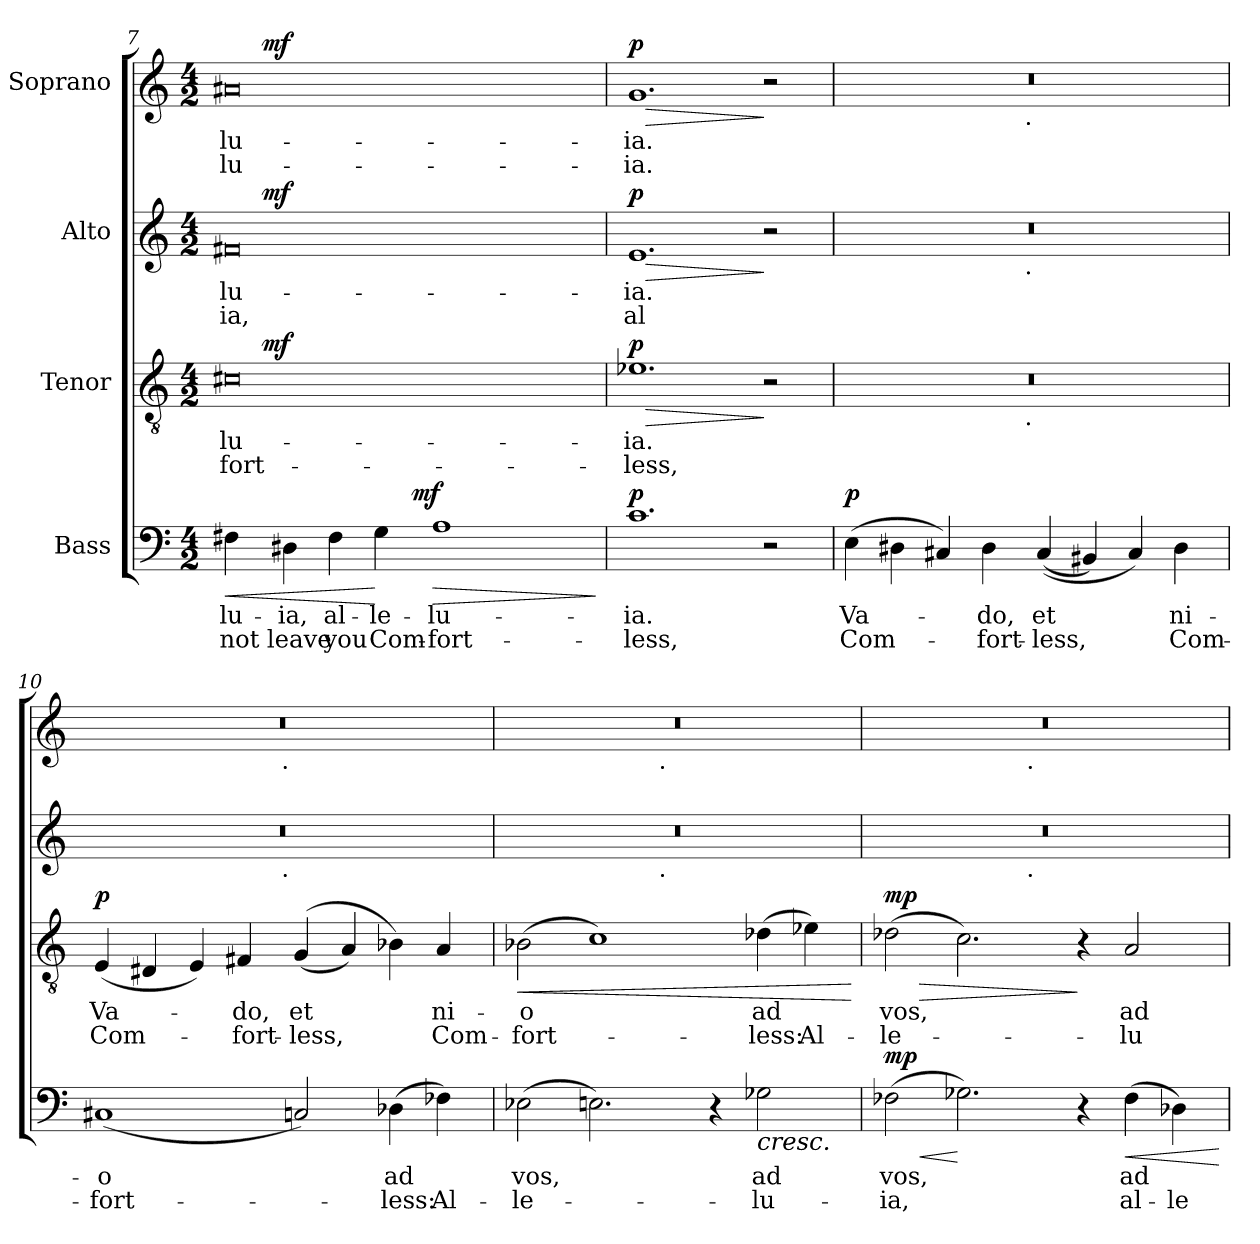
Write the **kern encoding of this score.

**kern	**text	**text	**dynam	**kern	**text	**text	**dynam	**kern	**text	**text	**dynam	**kern	**text	**text	**dynam
*part4	*part4	*part4	*part4	*part3	*part3	*part3	*part3	*part2	*part2	*part2	*part2	*part1	*part1	*part1	*part1
*staff4	*staff4	*staff4	*staff4	*staff3	*staff3	*staff3	*staff3	*staff2	*staff2	*staff2	*staff2	*staff1	*staff1	*staff1	*staff1
*I"Bass	*	*	*	*I"Tenor	*	*	*	*I"Alto	*	*	*	*I"Soprano	*	*	*
*clefF4	*	*	*	*clefGv2	*	*	*	*clefG2	*	*	*	*clefG2	*	*	*
*k[]	*	*	*	*k[]	*	*	*	*k[]	*	*	*	*k[]	*	*	*
*C:	*	*	*	*C:	*	*	*	*C:	*	*	*	*C:	*	*	*
*M4/2	*	*	*	*M4/2	*	*	*	*M4/2	*	*	*	*M4/2	*	*	*
=7	=7	=7	=7	=7	=7	=7	=7	=7	=7	=7	=7	=7	=7	=7	=7
!	!LO:LY:b	!LO:LY:b	!LO:HP:b	!	!LO:LY:b	!LO:LY:b	!	!	!LO:LY:b	!LO:LY:b	!	!	!LO:LY:b	!LO:LY:b	!
*^	*	*	*	*^	*	*	*	*^	*	*	*	*^	*	*	*
4F#X\	2...ryy	-lu-	not	<	0c#X	8.ryy	-lu-	-fort-	.	0f#X	8.ryy	-lu-	-ia,	.	0a#X	8.ryy	-lu-	-lu-	.
!	!	!	!	!	!	!	!	!	!LO:DY:a	!	!	!	!	!LO:DY:a	!	!	!	!	!LO:DY:a
.	.	.	.	.	.	1ryy	.	.	mf	.	1ryy	.	.	mf	.	1ryy	.	.	mf
!	!	!LO:LY:b	!LO:LY:b	!	!	!	!	!	!	!	!	!	!	!	!	!	!	!	!
4D#X\	.	-ia,	leave	.	.	.	.	.	.	.	.	.	.	.	.	.	.	.	.
!	!	!LO:LY:b	!LO:LY:b	!	!	!	!	!	!	!	!	!	!	!	!	!	!	!	!
4F#\	.	al-	you	.	.	.	.	.	.	.	.	.	.	.	.	.	.	.	.
!	!	!LO:LY:b	!LO:LY:b	!	!	!	!	!	!	!	!	!	!	!	!	!	!	!	!
4G\	.	-le-	Com-	[	.	.	.	.	.	.	.	.	.	.	.	.	.	.	.
!	!	!	!	!LO:DY:a	!	!	!	!	!	!	!	!	!	!	!	!	!	!	!
.	1ryy	.	.	mf	.	.	.	.	.	.	.	.	.	.	.	.	.	.	.
!	!	!LO:LY:b:rj	!LO:LY:b:rj	!LO:HP:b	!	!	!	!	!	!	!	!	!	!	!	!	!	!	!
1A	.	-lu-	-fort-	>	.	.	.	.	.	.	.	.	.	.	.	.	.	.	.
.	.	.	.	.	.	2ryy	.	.	.	.	2ryy	.	.	.	.	2ryy	.	.	.
.	.	.	.	.	.	4ryy	.	.	.	.	4ryy	.	.	.	.	4ryy	.	.	.
.	16ryy	.	.	.	.	16ryy	.	.	.	.	16ryy	.	.	.	.	16ryy	.	.	.
.	.	.	.	]	.	.	.	.	.	.	.	.	.	.	.	.	.	.	.
=8	=8	=8	=8	=8	=8	=8	=8	=8	=8	=8	=8	=8	=8	=8	=8	=8	=8	=8	=8
!	!	!LO:LY:b	!LO:LY:b	!LO:DY:a	!	!	!LO:LY:b	!LO:LY:b	!LO:HP:b	!	!	!LO:LY:b	!LO:LY:b	!LO:HP:b	!	!	!LO:LY:b	!LO:LY:b	!LO:HP:b
!	!	!	!	!	!	!	!	!	!LO:DY:n=1:a	!	!	!	!	!LO:DY:n=1:a	!	!	!	!	!LO:DY:n=1:a
*v	*v	*	*	*	*	*	*	*	*	*v	*v	*	*	*	*v	*v	*	*	*
*	*	*	*	*v	*v	*	*	*	*	*	*	*	*	*	*	*
1.c	-ia.	-less,	p	1.e-X	-ia.	-less,	> p	1.e	-ia.	al-	> p	1.g	-ia.	-ia.	> p
2r	.	.	.	2r	.	.	]	2r	.	.	]	2r	.	.	]
!!LO:PB:g=z
=9	=9	=9	=9	=9	=9	=9	=9	=9	=9	=9	=9	=9	=9	=9	=9
!	!LO:LY:b	!LO:LY:b	!LO:DY:a	!	!	!	!	!	!	!	!	!	!	!	!
*	*	*	*	*^	*	*	*	*^	*	*	*	*^	*	*	*
(>4E\	Va-	Com-	p	0r	2ryy	.	.	.	0r	2ryy	.	.	.	0r	2ryy	.	.	.
4D#X\	.	.	.	.	.	.	.	.	.	.	.	.	.	.	.	.	.	.
4C#X/)	.	.	.	.	4...ryy	.	.	.	.	4...ryy	.	.	.	.	4...ryy	.	.	.
!	!LO:LY:b	!LO:LY:b	!	!	!	!	!	!	!	!	!	!	!	!	!	!	!	!
4D#\	-do,	-fort-	.	.	.	.	.	.	.	.	.	.	.	.	.	.	.	.
!	!	!	!	!	!	!	!	!	!	!	!	!	!	!	!LO:TX:b:t=.	!	!	!
!	!	!	!	!	!	!	!	!	!	!LO:TX:b:t=.	!	!	!	!	!	!	!	!
!	!	!	!	!	!LO:TX:b:t=.	!	!	!	!	!	!	!	!	!	!	!	!	!
.	.	.	.	.	1ryy	.	.	.	.	1ryy	.	.	.	.	1ryy	.	.	.
!	!LO:LY:b	!LO:LY:b	!	!	!	!	!	!	!	!	!	!	!	!	!	!	!	!
((<4C#/	et	-less,	.	.	.	.	.	.	.	.	.	.	.	.	.	.	.	.
4BB#X/)	.	.	.	.	.	.	.	.	.	.	.	.	.	.	.	.	.	.
4C#/)	.	.	.	.	.	.	.	.	.	.	.	.	.	.	.	.	.	.
!	!LO:LY:b:rj	!LO:LY:b:rj	!	!	!	!	!	!	!	!	!	!	!	!	!	!	!	!
4D#\	-ni-	Com-	.	.	.	.	.	.	.	.	.	.	.	.	.	.	.	.
.	.	.	.	.	32ryy	.	.	.	.	32ryy	.	.	.	.	32ryy	.	.	.
=10	=10	=10	=10	=10	=10	=10	=10	=10	=10	=10	=10	=10	=10	=10	=10	=10	=10	=10
!	!LO:LY:b:rj	!LO:LY:b:rj	!	!	!	!LO:LY:b	!LO:LY:b	!LO:DY:a	!	!	!	!	!	!	!	!	!	!
*	*	*	*	*v	*v	*	*	*	*	*	*	*	*	*	*	*	*	*
(>1C#X	-o	-fort-	.	(4E/	Va-	Com-	p	0r	2ryy	.	.	.	0r	2ryy	.	.	.
.	.	.	.	4D#X/	.	.	.	.	.	.	.	.	.	.	.	.	.
.	.	.	.	4E/)	.	.	.	.	4...ryy	.	.	.	.	4...ryy	.	.	.
!	!	!	!	!	!LO:LY:b	!LO:LY:b	!	!	!	!	!	!	!	!	!	!	!
.	.	.	.	4F#X/	-do,	-fort-	.	.	.	.	.	.	.	.	.	.	.
!	!	!	!	!	!	!	!	!	!	!	!	!	!	!LO:TX:b:t=.	!	!	!
!	!	!	!	!	!	!	!	!	!LO:TX:b:t=.	!	!	!	!	!	!	!	!
.	.	.	.	.	.	.	.	.	1ryy	.	.	.	.	1ryy	.	.	.
!	!	!	!	!	!LO:LY:b	!LO:LY:b	!	!	!	!	!	!	!	!	!	!	!
2Cn/)	.	.	.	((<4G/	et	-less,	.	.	.	.	.	.	.	.	.	.	.
.	.	.	.	4A/)	.	.	.	.	.	.	.	.	.	.	.	.	.
!	!LO:LY:b	!LO:LY:b	!	!	!	!	!	!	!	!	!	!	!	!	!	!	!
(>4D-X\	ad	-less:	.	4B-X\)	.	.	.	.	.	.	.	.	.	.	.	.	.
!	!	!LO:LY:b	!	!	!LO:LY:b	!LO:LY:b	!	!	!	!	!	!	!	!	!	!	!
4F-X\)	.	Al-	.	4A/	-ni-	Com-	.	.	.	.	.	.	.	.	.	.	.
.	.	.	.	.	.	.	.	.	32ryy	.	.	.	.	32ryy	.	.	.
=11	=11	=11	=11	=11	=11	=11	=11	=11	=11	=11	=11	=11	=11	=11	=11	=11	=11
!	!LO:LY:b	!LO:LY:b	!	!	!LO:LY:b:rj	!LO:LY:b:rj	!LO:HP:b	!	!	!	!	!	!	!	!	!	!
(>2E-X\	vos,	-le-	.	(>2B-X\	-o	-fort-	<	0r	2ryy	.	.	.	0r	2ryy	.	.	.
2.En\)	.	.	.	1c)	.	.	.	.	4...ryy	.	.	.	.	4...ryy	.	.	.
!	!	!	!	!	!	!	!	!	!	!	!	!	!	!LO:TX:b:t=.	!	!	!
!	!	!	!	!	!	!	!	!	!LO:TX:b:t=.	!	!	!	!	!	!	!	!
.	.	.	.	.	.	.	.	.	1ryy	.	.	.	.	1ryy	.	.	.
4r	.	.	.	.	.	.	.	.	.	.	.	.	.	.	.	.	.
!	!LO:LY:b	!LO:LY:b	!LO:HP:b	!	!LO:LY:b	!LO:LY:b	!	!	!	!	!	!	!	!	!	!	!
2G-X\	ad	-lu-	<	(>4d-X\	ad	-less:	.	.	.	.	.	.	.	.	.	.	.
!	!	!	!	!	!	!LO:LY:b	!	!	!	!	!	!	!	!	!	!	!
.	.	.	.	4e-X\)	.	Al-	.	.	.	.	.	.	.	.	.	.	.
.	.	.	.	.	.	.	.	.	32ryy	.	.	.	.	32ryy	.	.	.
.	.	.	.	.	.	.	[	.	.	.	.	.	.	.	.	.	.
=12	=12	=12	=12	=12	=12	=12	=12	=12	=12	=12	=12	=12	=12	=12	=12	=12	=12
!	!LO:LY:b	!LO:LY:b	!LO:HP:b	!	!LO:LY:b	!LO:LY:b	!LO:HP:b	!	!	!	!	!	!	!	!	!	!
!	!	!	!LO:DY:n=1:a	!	!	!	!LO:DY:n=1:a	!	!	!	!	!	!	!	!	!	!
(>2F-X\	vos,	-ia,	< mp	(>2d-X\	vos,	-le-	> mp	0r	2ryy	.	.	.	0r	2ryy	.	.	.
2.G-X\)	.	.	[	2.c\)	.	.	.	.	4...ryy	.	.	.	.	4...ryy	.	.	.
!	!	!	!	!	!	!	!	!	!	!	!	!	!	!LO:TX:b:t=.	!	!	!
!	!	!	!	!	!	!	!	!	!LO:TX:b:t=.	!	!	!	!	!	!	!	!
.	.	.	.	.	.	.	.	.	1ryy	.	.	.	.	1ryy	.	.	.
4r	.	.	[	4r	.	.	]	.	.	.	.	.	.	.	.	.	.
!	!LO:LY:b	!LO:LY:b	!LO:HP:b	!	!LO:LY:b	!LO:LY:b	!	!	!	!	!	!	!	!	!	!	!
(>4F-\	ad	al-	<	2A/	ad	-lu-	.	.	.	.	.	.	.	.	.	.	.
!	!	!LO:LY:b	!	!	!	!	!	!	!	!	!	!	!	!	!	!	!
4D-X\)	.	-le-	.	.	.	.	.	.	.	.	.	.	.	.	.	.	.
.	.	.	.	.	.	.	.	.	32ryy	.	.	.	.	32ryy	.	.	.
.	.	.	[	.	.	.	.	.	.	.	.	.	.	.	.	.	.
*	*	*	*	*	*	*	*	*v	*v	*	*	*	*	*	*	*	*
*	*	*	*	*	*	*	*	*	*	*	*	*v	*v	*	*	*
=	=	=	=	=	=	=	=	=	=	=	=	=	=	=	=
*-	*-	*-	*-	*-	*-	*-	*-	*-	*-	*-	*-	*-	*-	*-	*-
